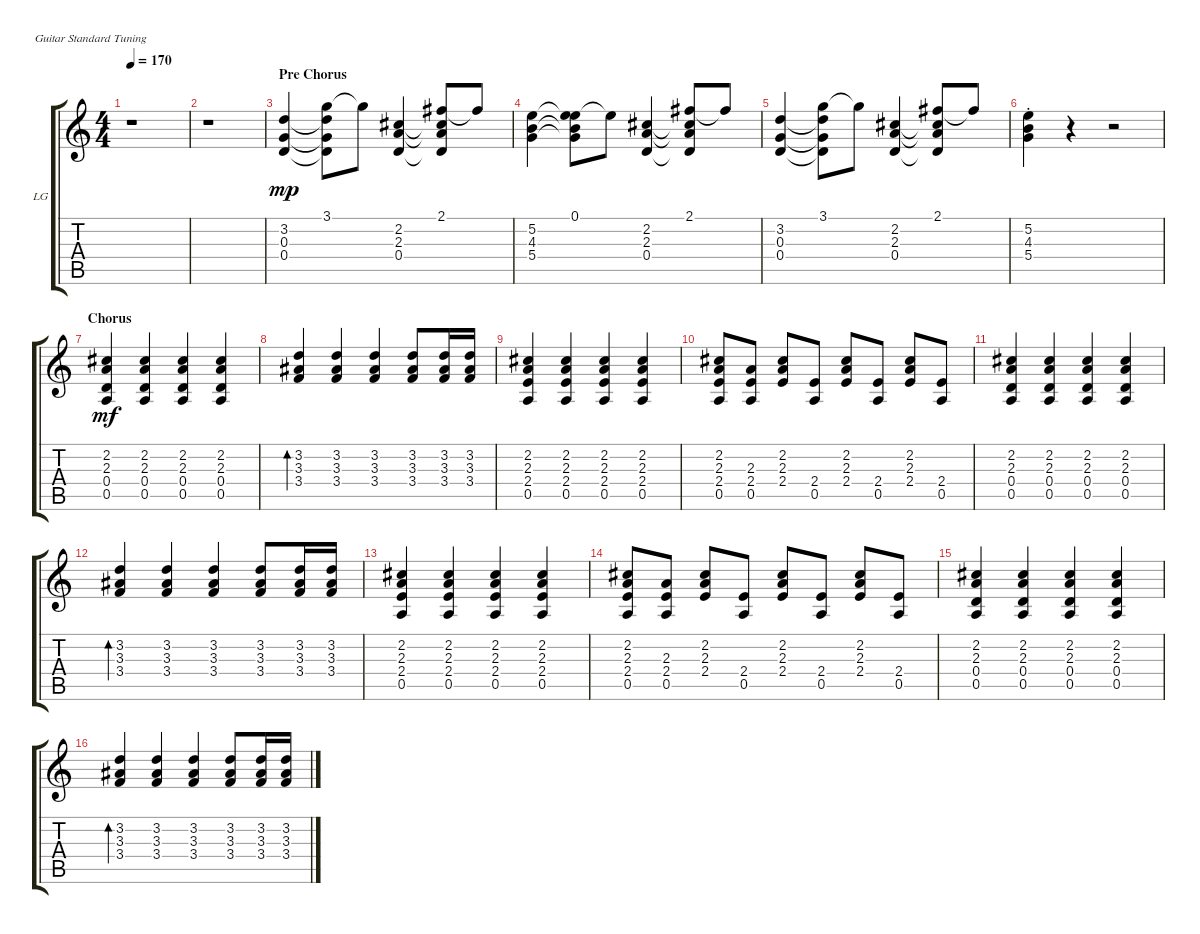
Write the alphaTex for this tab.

\defaultSystemsLayout 4
\bracketExtendMode groupsimilarinstruments
\firstSystemTrackNameOrientation horizontal
\otherSystemsTrackNameOrientation horizontal
\track ("Lead Guitar" "LG") {instrument overdrivenguitar}
\staff {score tabs}
\tuning (E4 B3 G3 D3 A2 E2)
\ts (4 4)
\tempo 170
\clef g2
\ks c
r.1{dy mf} |
r.1 |
\section ("" "Pre Chorus")
(0.4 0.3 3.2).4{dy mp} (3.1 3.2{t} 0.3{t} 0.4{t}).8 3.1{t}.8 (2.2 2.3 0.4).4 (2.1 2.2{t} 2.3{t} 0.4{t}).8 2.1{t}.8 |
(4.3 5.4 5.2).4 (0.1 5.2{t} 4.3{t} 5.4{t}).8 0.1{t}.8 (2.2 2.3 0.4).4 (2.1 2.2{t} 2.3{t} 0.4{t}).8 2.1{t}.8 |
(0.4 0.3 3.2).4 (3.1 3.2{t} 0.3{t} 0.4{t}).8 3.1{t}.8 (2.2 2.3 0.4).4 (2.1 2.2{t} 2.3{t} 0.4{t}).8 2.1{t}.8 |
(4.3{st} 5.4{st} 5.2{st}).4 r.4 r.2 |
\section ("" "Chorus")
(0.4 0.5 2.3 2.2).4{dy mf} (2.2 2.3 0.4 0.5).4 (0.5 0.4 2.3 2.2).4 (2.2 2.3 0.4 0.5).4 |
(3.2 3.3 3.4).4{bd 107} (3.4 3.3 3.2).4 (3.4 3.3 3.2).4 (3.4 3.3 3.2).8 (3.2 3.4 3.3).16 (3.2 3.3 3.4).16 |
(2.2 2.3 2.4 0.5).4 (0.5 2.2 2.3 2.4).4 (0.5 2.2 2.3 2.4).4 (0.5 2.4 2.3 2.2).4 |
(2.4 0.5 2.3 2.2).8 (2.3 2.4 0.5).8 (2.4 2.3 2.2).8 (2.4 0.5).8 (2.3 2.4 2.2).8 (2.4 0.5).8 (2.3 2.4 2.2).8 (2.4 0.5).8 |
(0.4 0.5 2.3 2.2).4 (2.2 2.3 0.4 0.5).4 (0.5 0.4 2.3 2.2).4 (2.2 2.3 0.4 0.5).4 |
(3.2 3.3 3.4).4{bd 107} (3.4 3.3 3.2).4 (3.4 3.3 3.2).4 (3.4 3.3 3.2).8 (3.2 3.4 3.3).16 (3.2 3.3 3.4).16 |
(2.2 2.3 2.4 0.5).4 (0.5 2.2 2.3 2.4).4 (0.5 2.2 2.3 2.4).4 (0.5 2.4 2.3 2.2).4 |
(2.4 0.5 2.3 2.2).8 (2.3 2.4 0.5).8 (2.4 2.3 2.2).8 (2.4 0.5).8 (2.3 2.4 2.2).8 (2.4 0.5).8 (2.3 2.4 2.2).8 (2.4 0.5).8 |
(0.4 0.5 2.3 2.2).4 (2.2 2.3 0.4 0.5).4 (0.5 0.4 2.3 2.2).4 (2.2 2.3 0.4 0.5).4 |
(3.2 3.3 3.4).4{bd 107} (3.4 3.3 3.2).4 (3.4 3.3 3.2).4 (3.4 3.3 3.2).8 (3.2 3.4 3.3).16 (3.2 3.3 3.4).16
